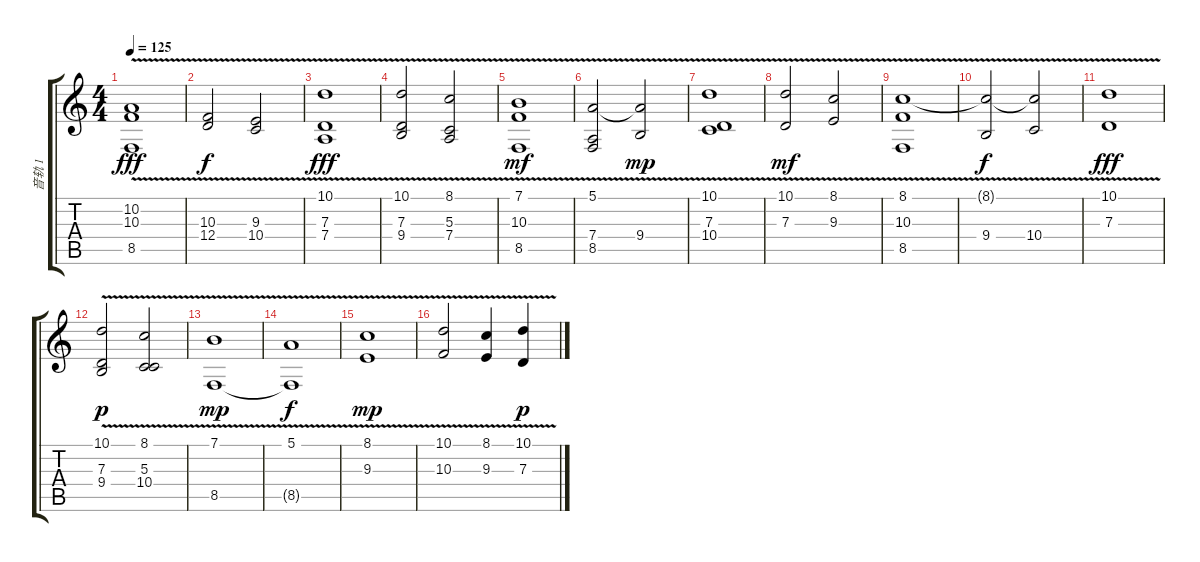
\track ("音轨 1" "音轨 1") {instrument pad8sweep}
\staff {score tabs}
\tuning (E4 B3 G3 D3 A2 E2) {hide}
\ts (4 4)
\tempo 125
\clef g2
\ks c
(10.2{v} 10.3{v} 8.5{v}).1{dy fff} |
(10.3{v} 12.4{v}).2{dy f} (9.3{v} 10.4{v}).2 |
(10.1{v} 7.3{v} 7.4{v}).1{dy fff} |
(10.1{v} 7.3{v} 9.4{v}).2 (8.1{v} 5.3{v} 7.4{v}).2 |
(7.1{v} 10.3{v} 8.5{v}).1{dy mf} |
(5.1{v} 7.4{v} 8.5{v}).2 (5.1{t} 9.4).2{dy mp} |
(10.1{v} 7.3{v} 10.4).1 |
(10.1{v} 7.3{v}).2{dy mf} (8.1{v} 9.3).2 |
(8.1{v} 10.3 8.5).1 |
(8.1{t} 9.4{v}).2{dy f} (8.1{t} 10.4{v}).2 |
(10.1{v} 7.3).1{dy fff} |
(10.1 7.3 9.4{v}).2{dy p} (8.1 5.3 10.4{v}).2 |
(7.1{v} 8.5{v}).1{dy mp} |
(5.1{v} 8.5{t}).1{dy f} |
(8.1{v} 9.3{v}).1{dy mp} |
(10.1{v} 10.3{v}).2 (8.1{v} 9.3).4 (10.1{v} 7.3).4{dy p}
